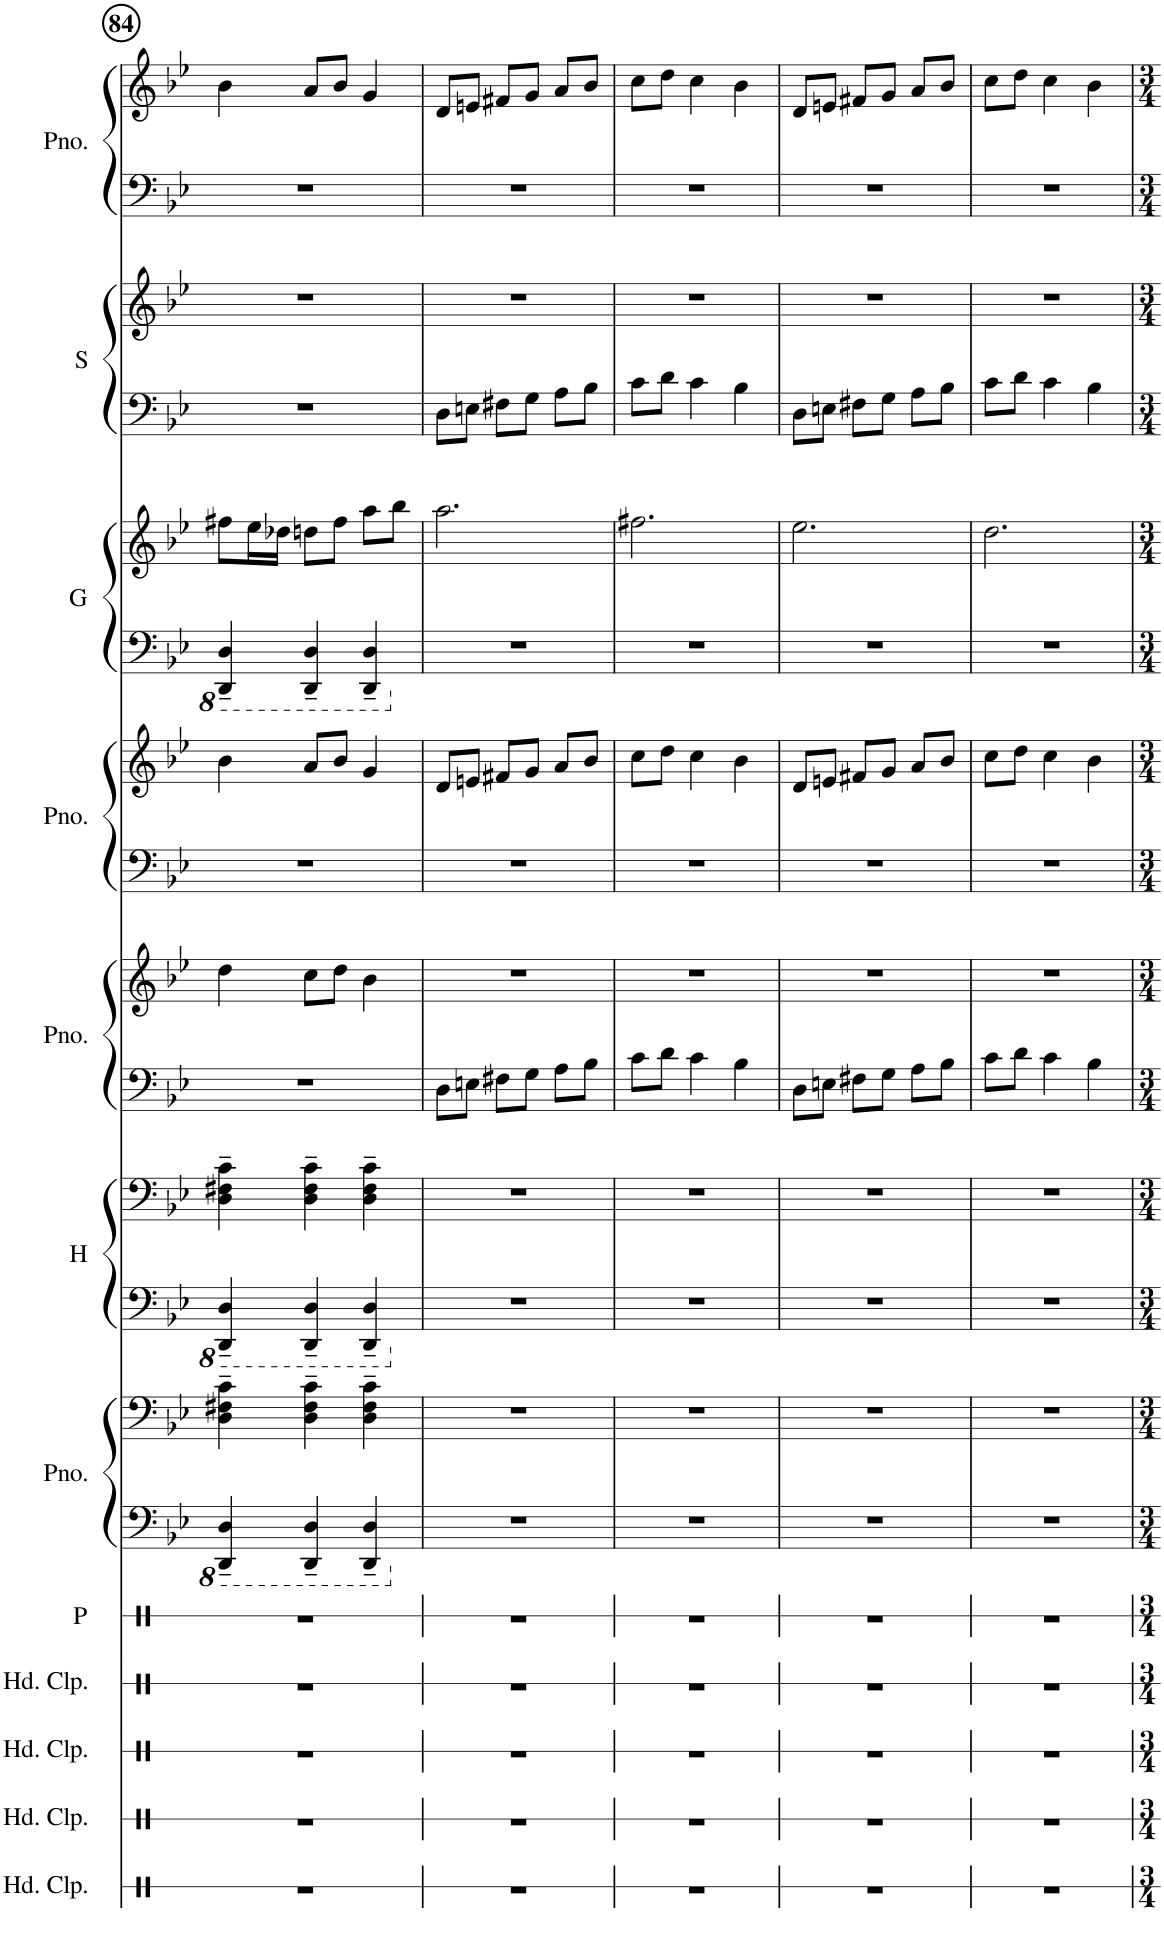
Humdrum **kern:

**kern	**kern	**kern	**kern	**kern	**kern	**kern	**kern	**kern	**kern	**kern	**kern	**kern	**kern	**kern	**kern	**kern	**kern	**kern
*part12	*part11	*part10	*part9	*part8	*part7	*part7	*part6	*part6	*part5	*part5	*part4	*part4	*part3	*part3	*part2	*part2	*part1	*part1
*staff19	*staff18	*staff17	*staff16	*staff15	*staff14	*staff13	*staff12	*staff11	*staff10	*staff9	*staff8	*staff7	*staff6	*staff5	*staff4	*staff3	*staff2	*staff1
*I"Hand Clap	*I"Hand Clap	*I"Hand Clap	*I"Hand Clap	*I"Panda	*I"Piano	*	*I"Makeup Cake	*	*I"Piano	*	*I"Piano	*	*I"Dumb One	*	*I"SANTA!	*	*I"Piano	*
*I'Hd. Clp.	*I'Hd. Clp.	*I'Hd. Clp.	*I'Hd. Clp.	*I'P	*I'Pno.	*	*	*	*I'Pno.	*	*I'Pno.	*	*	*	*I'S	*	*I'Pno.	*
!!LO:PB:g=z
*clefX	*clefX	*clefX	*clefX	*clefX	*clefF4	*clefF4	*clefF4	*clefF4	*clefF4	*clefG2	*clefF4	*clefG2	*clefF4	*clefG2	*clefF4	*clefG2	*clefF4	*clefG2
*k[]	*k[]	*k[]	*k[]	*k[]	*k[b-e-]	*k[b-e-]	*k[b-e-]	*k[b-e-]	*k[b-e-]	*k[b-e-]	*k[b-e-]	*k[b-e-]	*k[b-e-]	*k[b-e-]	*k[b-e-]	*k[b-e-]	*k[b-e-]	*k[b-e-]
*M3/4	*M3/4	*M3/4	*M3/4	*M3/4	*M3/4	*M3/4	*M3/4	*M3/4	*M3/4	*M3/4	*M3/4	*M3/4	*M3/4	*M3/4	*M3/4	*M3/4	*M3/4	*M3/4
=84	=84	=84	=84	=84	=84	=84	=84	=84	=84	=84	=84	=84	=84	=84	=84	=84	=84	=84
2.r	2.r	2.r	2.r	2.r	4DDD/~ 4DD/~	4D\~ 4F#X\~ 4c\~	4DDD/~ 4DD/~	4D\~ 4F#X\~ 4c\~	2.r	4dd\	2.r	4b-\	4DDD/~ 4DD/~	8ff#X\L	2.r	2.r	2.r	4b-\
.	.	.	.	.	.	.	.	.	.	.	.	.	.	16ee-\L	.	.	.	.
.	.	.	.	.	.	.	.	.	.	.	.	.	.	16dd-X\JJ	.	.	.	.
.	.	.	.	.	4DDD/~ 4DD/~	4D\~ 4F#\~ 4c\~	4DDD/~ 4DD/~	4D\~ 4F#\~ 4c\~	.	8cc\L	.	8a/L	4DDD/~ 4DD/~	8ddn\L	.	.	.	8a/L
.	.	.	.	.	.	.	.	.	.	8dd\J	.	8b-/J	.	8ff#\J	.	.	.	8b-/J
.	.	.	.	.	4DDD/~ 4DD/~	4D\~ 4F#\~ 4c\~	4DDD/~ 4DD/~	4D\~ 4F#\~ 4c\~	.	4b-\	.	4g/	4DDD/~ 4DD/~	8aa\L	.	.	.	4g/
.	.	.	.	.	.	.	.	.	.	.	.	.	.	8bb-\J	.	.	.	.
=85	=85	=85	=85	=85	=85	=85	=85	=85	=85	=85	=85	=85	=85	=85	=85	=85	=85	=85
2.r	2.r	2.r	2.r	2.r	2.r	2.r	2.r	2.r	8D\L	2.r	2.r	8d/L	2.r	2.aa\	8D\L	2.r	2.r	8d/L
.	.	.	.	.	.	.	.	.	8En\J	.	.	8en/J	.	.	8En\J	.	.	8en/J
.	.	.	.	.	.	.	.	.	8F#X\L	.	.	8f#X/L	.	.	8F#X\L	.	.	8f#X/L
.	.	.	.	.	.	.	.	.	8G\J	.	.	8g/J	.	.	8G\J	.	.	8g/J
.	.	.	.	.	.	.	.	.	8A\L	.	.	8a/L	.	.	8A\L	.	.	8a/L
.	.	.	.	.	.	.	.	.	8B-\J	.	.	8b-/J	.	.	8B-\J	.	.	8b-/J
=86	=86	=86	=86	=86	=86	=86	=86	=86	=86	=86	=86	=86	=86	=86	=86	=86	=86	=86
2.r	2.r	2.r	2.r	2.r	2.r	2.r	2.r	2.r	8c\L	2.r	2.r	8cc\L	2.r	2.ff#X\	8c\L	2.r	2.r	8cc\L
.	.	.	.	.	.	.	.	.	8d\J	.	.	8dd\J	.	.	8d\J	.	.	8dd\J
.	.	.	.	.	.	.	.	.	4c\	.	.	4cc\	.	.	4c\	.	.	4cc\
.	.	.	.	.	.	.	.	.	4B-\	.	.	4b-\	.	.	4B-\	.	.	4b-\
=87	=87	=87	=87	=87	=87	=87	=87	=87	=87	=87	=87	=87	=87	=87	=87	=87	=87	=87
2.r	2.r	2.r	2.r	2.r	2.r	2.r	2.r	2.r	8D\L	2.r	2.r	8d/L	2.r	2.ee-\	8D\L	2.r	2.r	8d/L
.	.	.	.	.	.	.	.	.	8En\J	.	.	8en/J	.	.	8En\J	.	.	8en/J
.	.	.	.	.	.	.	.	.	8F#X\L	.	.	8f#X/L	.	.	8F#X\L	.	.	8f#X/L
.	.	.	.	.	.	.	.	.	8G\J	.	.	8g/J	.	.	8G\J	.	.	8g/J
.	.	.	.	.	.	.	.	.	8A\L	.	.	8a/L	.	.	8A\L	.	.	8a/L
.	.	.	.	.	.	.	.	.	8B-\J	.	.	8b-/J	.	.	8B-\J	.	.	8b-/J
=88	=88	=88	=88	=88	=88	=88	=88	=88	=88	=88	=88	=88	=88	=88	=88	=88	=88	=88
2.r	2.r	2.r	2.r	2.r	2.r	2.r	2.r	2.r	8c\L	2.r	2.r	8cc\L	2.r	2.dd\	8c\L	2.r	2.r	8cc\L
.	.	.	.	.	.	.	.	.	8d\J	.	.	8dd\J	.	.	8d\J	.	.	8dd\J
.	.	.	.	.	.	.	.	.	4c\	.	.	4cc\	.	.	4c\	.	.	4cc\
.	.	.	.	.	.	.	.	.	4B-\	.	.	4b-\	.	.	4B-\	.	.	4b-\
=	=	=	=	=	=	=	=	=	=	=	=	=	=	=	=	=	=	=
*-	*-	*-	*-	*-	*-	*-	*-	*-	*-	*-	*-	*-	*-	*-	*-	*-	*-	*-
